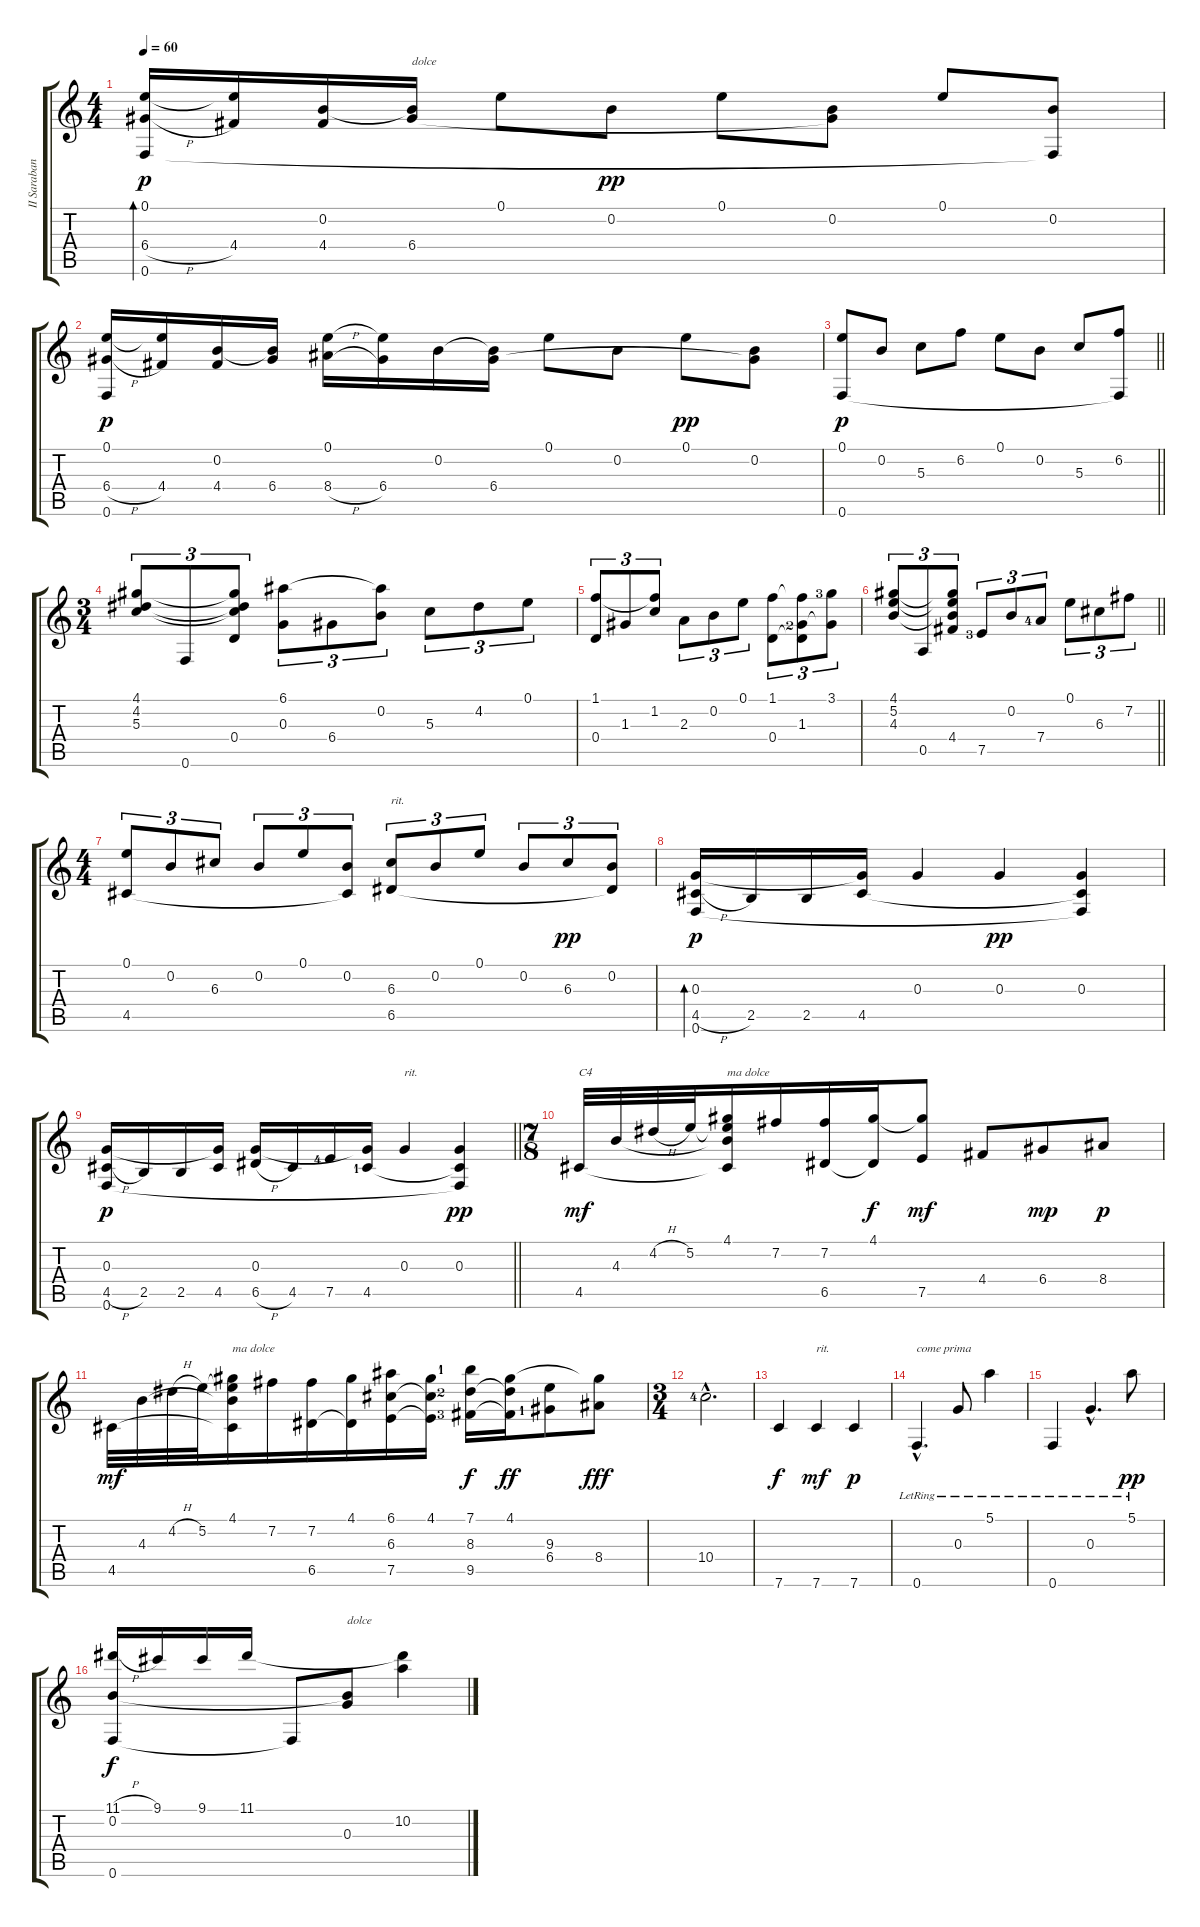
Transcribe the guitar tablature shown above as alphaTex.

\track ("II Sarabanda De Scriabin" "II Saraban") {instrument acousticguitarnylon}
\staff {score tabs}
\tuning (E4 B3 G3 D3 A2 F2) {hide}
\ts (4 4)
\tempo 60
\clef g2
\ks c
(0.1 6.4{h} 0.6).16{bd 60 dy p} (0.1{t} 4.4).16 (0.2 4.4).16 (0.2{t} 6.4).16{txt "dolce"} 0.1.8 0.2.8{dy pp} 0.1.8 (0.2 6.4{t}).8 0.1.8 (0.2 0.6{t}).8 |
(0.1 6.4{h} 0.6).16{dy p} (0.1{t} 4.4).16 (0.2 4.4).16 (0.2{t} 6.4).16 (0.1 8.4{h}).16 (0.1{t} 6.4).16 0.2.16 (0.2{t} 6.4).16 0.1.8 0.2.8 0.1.8{dy pp} (0.2 6.4{t}).8 |
\barLineRight lightlight
(0.1 0.6).8{dy p} 0.2.8 5.3.8 6.2.8 0.1.8 0.2.8 5.3.8 (6.2 0.6{t}).8 |
\ts (3 4)
(4.1 4.2 5.3).8{tu (3 2)} 0.6.8{tu (3 2)} (4.1{t} 4.2{t} 5.3{t} 0.4).8{tu (3 2)} (6.1 0.3).8{tu (3 2)} 6.4.8{tu (3 2)} (6.1{t} 0.2).8{tu (3 2)} 5.3.8{tu (3 2)} 4.2.8{tu (3 2)} 0.1.8{tu (3 2)} |
(1.1 0.4).8{tu (3 2)} 1.3.8{tu (3 2)} (1.1{t} 1.2).8{tu (3 2)} 2.3.8{tu (3 2)} 0.2.8{tu (3 2)} 0.1.8{tu (3 2)} (1.1 0.4).8{tu (3 2)} (1.1{t} 1.3{lf 3} 0.4{t}).8{tu (3 2)} (3.1{lf 4} 1.3{t}).8{tu (3 2)} |
\barLineRight lightlight
(4.1 5.2 4.3).8{tu (3 2)} 0.5.8{tu (3 2)} (4.1{t} 5.2{t} 4.3{t} 4.4).8{tu (3 2)} 7.5{lf 4}.8{tu (3 2)} 0.2.8{tu (3 2)} 7.4{lf 5}.8{tu (3 2)} 0.1.8{tu (3 2)} 6.3.8{tu (3 2)} 7.2.8{tu (3 2)} |
\ts (4 4)
(0.1 4.5).8{tu (3 2)} 0.2.8{tu (3 2)} 6.3.8{tu (3 2)} 0.2.8{tu (3 2)} 0.1.8{tu (3 2)} (0.2 4.5{t}).8{tu (3 2)} (6.3 6.5).8{tu (3 2) txt "rit."} 0.2.8{tu (3 2)} 0.1.8{tu (3 2)} 0.2.8{tu (3 2)} 6.3.8{tu (3 2) dy pp} (0.2 6.5{t}).8{tu (3 2)} |
(0.3 4.5{h} 0.6).16{bd 60 dy p} 2.5.16 2.5.16 (0.3{t} 4.5).16 0.3.4 0.3.4{dy pp} (0.3 4.5{t} 0.6{t}).4 |
\barLineRight lightlight
(0.3 4.5{h} 0.6).16{dy p} 2.5.16 2.5.16 (0.3{t} 4.5).16 (0.3 6.5{h}).16 4.5.16 7.5{lf 5}.16 (0.3{t} 4.5{lf 2}).16 0.3.4{txt "rit."} (0.3 4.5{t} 0.6{t}).4{dy pp} |
\ts (7 8)
4.5.32{txt "C4" dy mf} 4.3.32 4.2{h}.32 5.2.32 (4.1 5.2{t} 4.3{t} 4.5{t}).16{txt "ma dolce"} 7.2.16 (7.2 6.5).16 (4.1 6.5{t}).16{dy f} (4.1{t} 7.5).8{dy mf} 4.4.8 6.4.8{dy mp} 8.4.8{dy p} |
4.5.32{dy mf} 4.3.32 4.2{h}.32 5.2.32 (4.1 5.2{t} 4.3{t} 4.5{t}).16{txt "ma dolce"} 7.2.16 (7.2 6.5).16 (4.1 6.5{t}).16 (6.1 6.3 7.5).16 (4.1 6.3{t} 7.5{t}).16 (7.1{lf 2} 8.3{lf 3} 9.5{lf 4}).16{dy f} (4.1 8.3{t} 9.5{t}).16{dy ff} (9.3 6.4{lf 2}).8 (4.1{t} 8.4).8{dy fff} |
\ts (3 4)
10.4{hac lf 5}.2{d} |
7.6.4{dy f} 7.6.4{txt "rit." dy mf} 7.6.4{dy p} |
0.6{hac lr}.4{d txt "come prima"} 0.3{lr}.8 5.1{lr}.4 |
0.6{lr}.4 0.3{hac lr}.4{d} 5.1{lr}.8{dy pp} |
(11.1{h} 0.2 0.6).16{dy f} 9.1.16 9.1.16 11.1.16 0.6{t}.8 (0.2{t} 0.3).8{txt "dolce"} (11.1{t} 10.2).4
